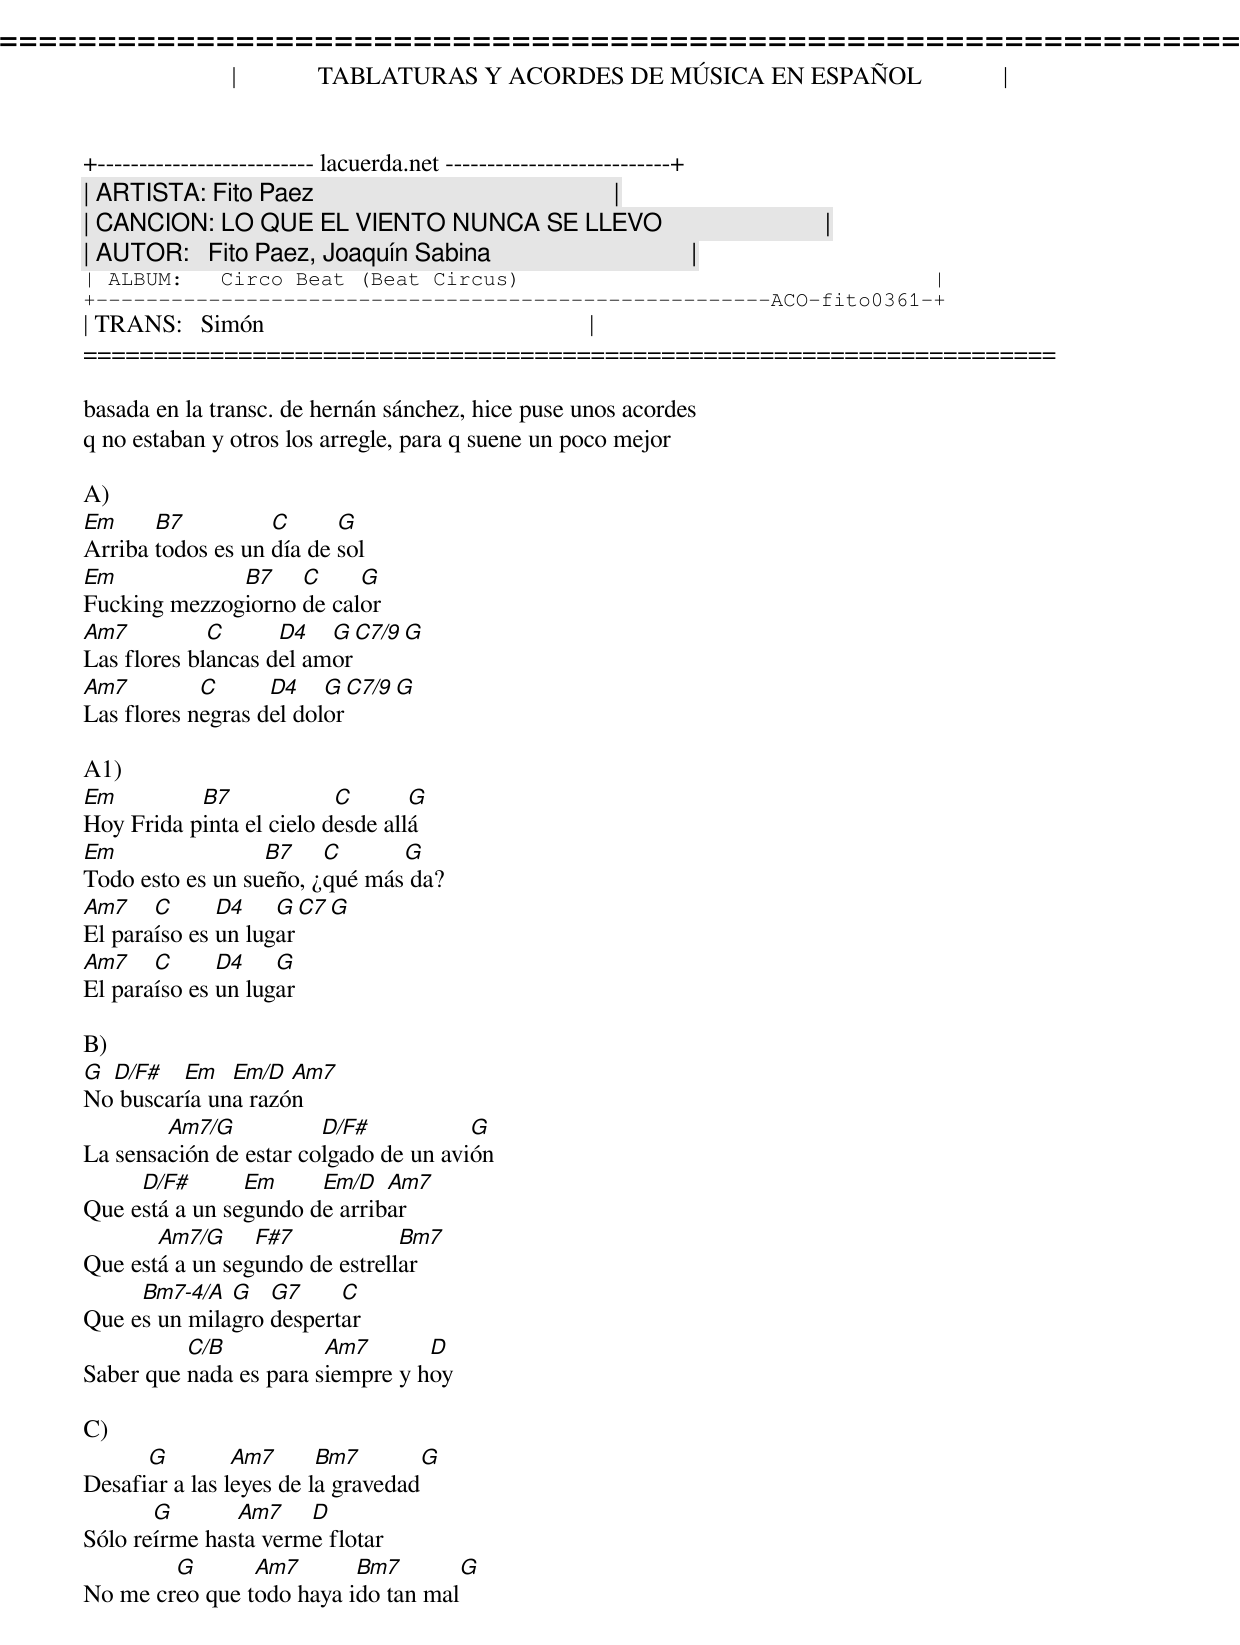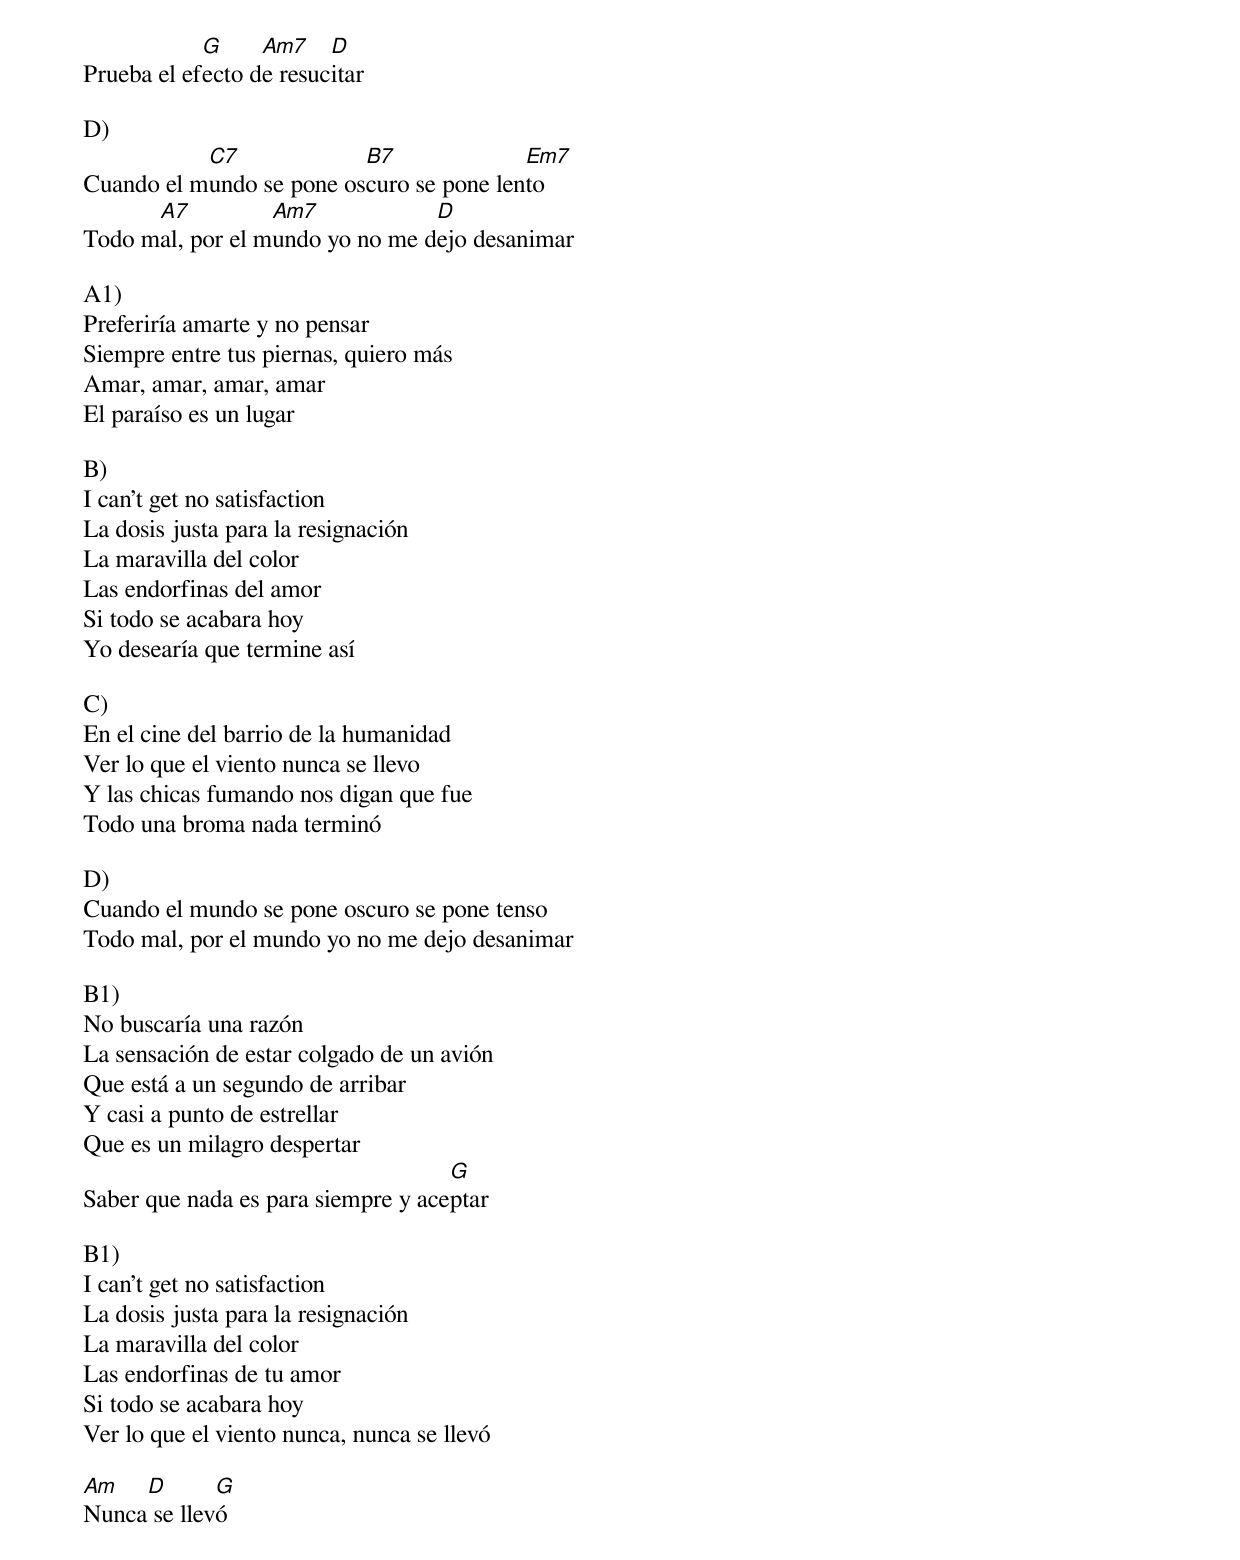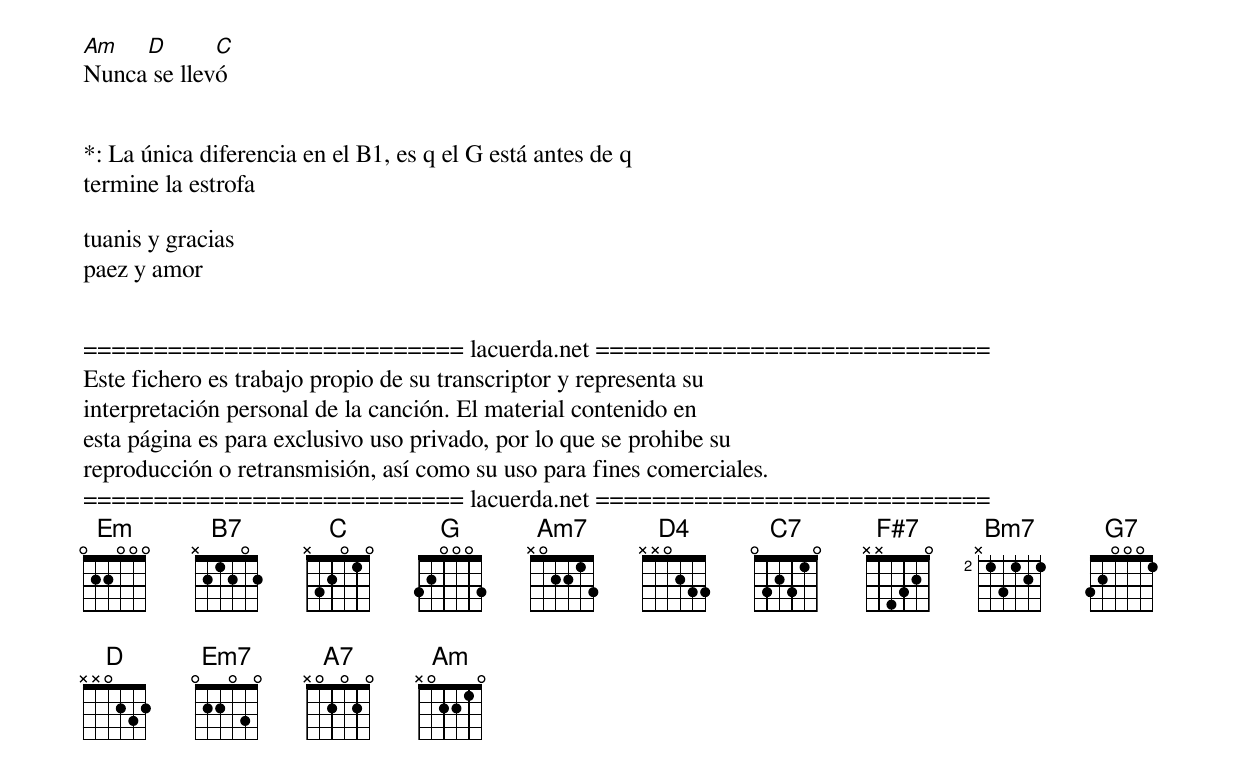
=====================================================================
|             TABLATURAS Y ACORDES DE MÚSICA EN ESPAÑOL             |
+-------------------------- lacuerda.net ---------------------------+
| ARTISTA: Fito Paez                                                |
| CANCION: LO QUE EL VIENTO NUNCA SE LLEVO                          |
| AUTOR:   Fito Paez, Joaquín Sabina                                |
| ALBUM:   Circo Beat (Beat Circus)                                 |
+------------------------------------------------------ACO-fito0361-+
| TRANS:   Simón                                                    |
=====================================================================

basada en la transc. de hernán sánchez, hice puse unos acordes
q no estaban y otros los arregle, para q suene un poco mejor

A)
Em     B7          C      G
Arriba todos es un día de sol
Em            B7    C     G
Fucking mezzogiorno de calor
Am7          C      D4   G C7/9 G
Las flores blancas del amor
Am7         C      D4    G C7/9 G
Las flores negras del dolor

A1)
Em         B7             C       G
Hoy Frida pinta el cielo desde allá
Em                B7    C      G
Todo esto es un sueño, ¿qué más da?
Am7    C      D4    G  C7  G
El paraíso es un lugar
Am7    C      D4    G
El paraíso es un lugar

B)
G D/F#   Em   Em/D  Am7
No buscaría una razón
        Am7/G           D/F#           G
La sensación de estar colgado de un avión
     D/F#       Em     Em/D   Am7
Que está a un segundo de arribar
       Am7/G     F#7            Bm7
Que está a un segundo de estrellar
     Bm7-4/A  G   G7     C
Que es un milagro despertar
          C/B           Am7       D
Saber que nada es para siempre y hoy

C)
      G         Am7      Bm7       G
Desafiar a las leyes de la gravedad
       G       Am7    D
Sólo reírme hasta verme flotar
        G       Am7       Bm7        G
No me creo que todo haya ido tan mal
            G     Am7    D
Prueba el efecto de resucitar

D)
           C7             B7              Em7
Cuando el mundo se pone oscuro se pone lento
      A7          Am7            D
Todo mal, por el mundo yo no me dejo desanimar

A1)
Preferiría amarte y no pensar
Siempre entre tus piernas, quiero más
Amar, amar, amar, amar
El paraíso es un lugar

B)
I can't get no satisfaction
La dosis justa para la resignación
La maravilla del color
Las endorfinas del amor
Si todo se acabara hoy
Yo desearía que termine así

C)
En el cine del barrio de la humanidad
Ver lo que el viento nunca se llevo
Y las chicas fumando nos digan que fue
Todo una broma nada terminó

D)
Cuando el mundo se pone oscuro se pone tenso
Todo mal, por el mundo yo no me dejo desanimar

B1)
No buscaría una razón
La sensación de estar colgado de un avión
Que está a un segundo de arribar
Y casi a punto de estrellar
Que es un milagro despertar
                                    G
Saber que nada es para siempre y aceptar

B1)
I can't get no satisfaction
La dosis justa para la resignación
La maravilla del color
Las endorfinas de tu amor
Si todo se acabara hoy
Ver lo que el viento nunca, nunca se llevó

Am   D       G
Nunca se llevó
Am   D       C
Nunca se llevó

C7/9: x32330
Bm7-4/A: x04222

*: La única diferencia en el B1, es q el G está antes de q
termine la estrofa

tuanis y gracias
paez y amor


=========================== lacuerda.net ============================
Este fichero es trabajo propio de su transcriptor y representa su
interpretación personal de la canción. El material contenido en
esta página es para exclusivo uso privado, por lo que se prohibe su
reproducción o retransmisión, así como su uso para fines comerciales.
=========================== lacuerda.net ============================
